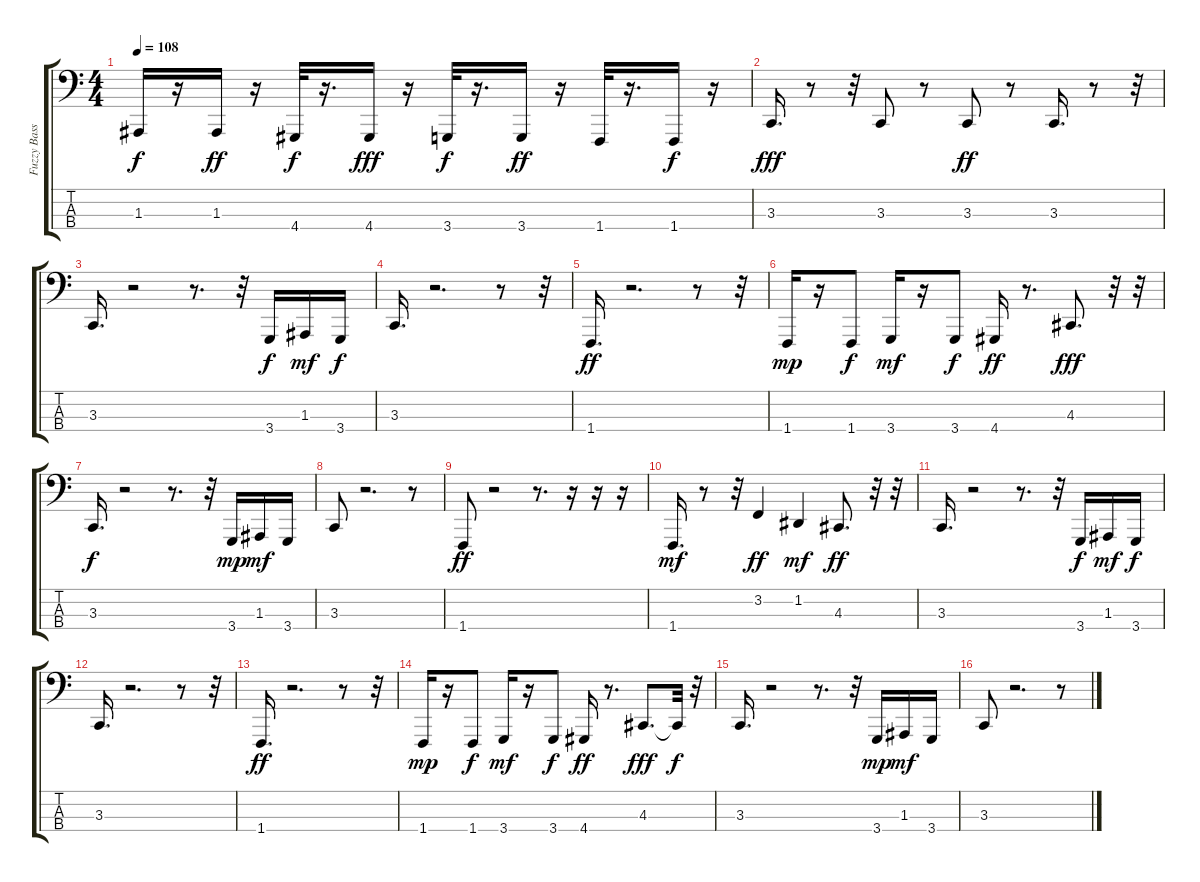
\track ("Fuzzy Bass" "Fuzzy Bass") {instrument lead8bassandlead}
\staff {score tabs}
\tuning (G2 D2 A1 E1) {hide}
\ts (4 4)
\tempo 108
\clef f4
\ks c
1.3.16{dy f} r.16 1.3.16{dy ff} r.16 4.4.32{dy f} r.16{d} 4.4.16{dy fff} r.16 3.4.32{dy f} r.16{d} 3.4.16{dy ff} r.16 1.4.32 r.16{d} 1.4.16{dy f} r.16 |
3.3.16{d dy fff} r.8 r.32 3.3.8 r.8 3.3.8{dy ff} r.8 3.3.16{d} r.8 r.32 |
3.3.16{d} r.2 r.8{d} r.32 3.4.16{dy f} 1.3.16{dy mf} 3.4.16{dy f} |
3.3.16{d} r.2{d} r.8 r.32 |
1.4.16{d dy ff} r.2{d} r.8 r.32 |
1.4.16{dy mp} r.16 1.4.8{dy f} 3.4.16{dy mf} r.16 3.4.8{dy f} 4.4.16{dy ff} r.8{d} 4.3.8{d dy fff} r.32 r.32 |
3.3.16{d dy f} r.2 r.8{d} r.32 3.4.16{dy mp} 1.3.16{dy mf} 3.4.16 |
3.3.8 r.2{d} r.8 |
1.4.8{dy ff} r.2 r.8{d} r.16 r.16 r.16 |
1.4.16{d dy mf} r.8 r.32 3.2.4{dy ff} 1.2.4{dy mf} 4.3.8{d dy ff} r.32 r.32 |
3.3.16{d} r.2 r.8{d} r.32 3.4.16{dy f} 1.3.16{dy mf} 3.4.16{dy f} |
3.3.16{d} r.2{d} r.8 r.32 |
1.4.16{d dy ff} r.2{d} r.8 r.32 |
1.4.16{dy mp} r.16 1.4.8{dy f} 3.4.16{dy mf} r.16 3.4.8{dy f} 4.4.16{dy ff} r.8{d} 4.3.8{d dy fff} 4.3{t}.32{dy f} r.32 |
3.3.16{d} r.2 r.8{d} r.32 3.4.16{dy mp} 1.3.16{dy mf} 3.4.16 |
3.3.8 r.2{d} r.8
